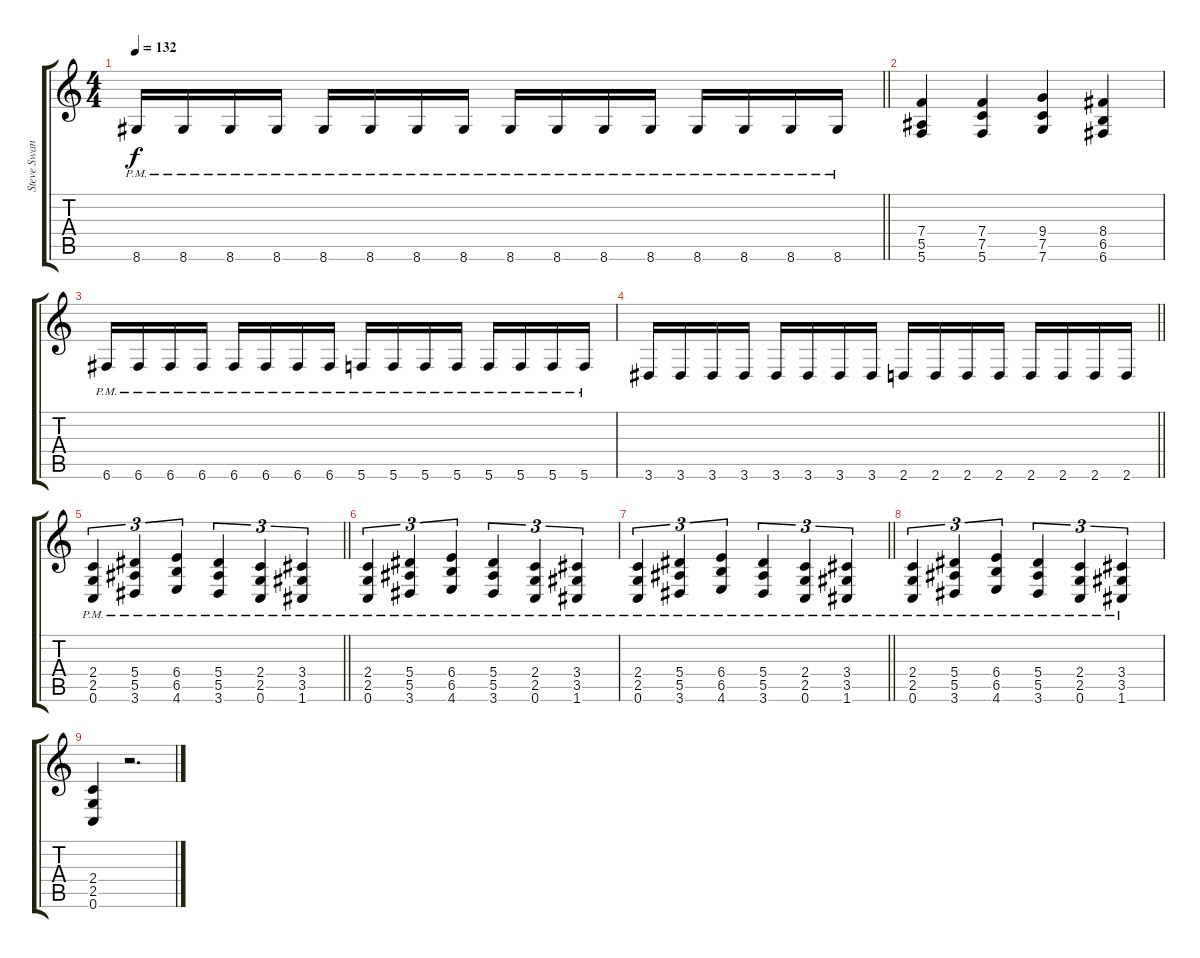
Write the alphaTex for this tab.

\track ("Steve Swanson 2" "Steve Swan") {instrument distortionguitar}
\staff {score tabs}
\tuning (C4 G3 Eb3 Bb2 F2 C2) {hide}
\ts (4 4)
\tempo 132
\clef g2
\barLineRight lightlight
\ks c
8.6{pm}.16{dy f} 8.6{pm}.16 8.6{pm}.16 8.6{pm}.16 8.6{pm}.16 8.6{pm}.16 8.6{pm}.16 8.6{pm}.16 8.6{pm}.16 8.6{pm}.16 8.6{pm}.16 8.6{pm}.16 8.6{pm}.16 8.6{pm}.16 8.6{pm}.16 8.6{pm}.16 |
(7.4 5.5 5.6).4 (7.4 7.5 5.6).4 (9.4 7.5 7.6).4 (8.4 6.5 6.6).4 |
6.6{pm}.16 6.6{pm}.16 6.6{pm}.16 6.6{pm}.16 6.6{pm}.16 6.6{pm}.16 6.6{pm}.16 6.6{pm}.16 5.6{pm}.16 5.6{pm}.16 5.6{pm}.16 5.6{pm}.16 5.6{pm}.16 5.6{pm}.16 5.6{pm}.16 5.6{pm}.16 |
\barLineRight lightlight
3.6.16 3.6.16 3.6.16 3.6.16 3.6.16 3.6.16 3.6.16 3.6.16 2.6.16 2.6.16 2.6.16 2.6.16 2.6.16 2.6.16 2.6.16 2.6.16 |
\barLineRight lightlight
(2.4{pm} 2.5{pm} 0.6{pm}).4{tu (3 2)} (5.4{pm} 5.5{pm} 3.6{pm}).4{tu (3 2)} (6.4{pm} 6.5{pm} 4.6{pm}).4{tu (3 2)} (5.4{pm} 5.5{pm} 3.6{pm}).4{tu (3 2)} (2.4{pm} 2.5{pm} 0.6{pm}).4{tu (3 2)} (3.4{pm} 3.5{pm} 1.6{pm}).4{tu (3 2)} |
(2.4{pm} 2.5{pm} 0.6{pm}).4{tu (3 2)} (5.4{pm} 5.5{pm} 3.6{pm}).4{tu (3 2)} (6.4{pm} 6.5{pm} 4.6{pm}).4{tu (3 2)} (5.4{pm} 5.5{pm} 3.6{pm}).4{tu (3 2)} (2.4{pm} 2.5{pm} 0.6{pm}).4{tu (3 2)} (3.4{pm} 3.5{pm} 1.6{pm}).4{tu (3 2)} |
\barLineRight lightlight
(2.4{pm} 2.5{pm} 0.6{pm}).4{tu (3 2)} (5.4{pm} 5.5{pm} 3.6{pm}).4{tu (3 2)} (6.4{pm} 6.5{pm} 4.6{pm}).4{tu (3 2)} (5.4{pm} 5.5{pm} 3.6{pm}).4{tu (3 2)} (2.4{pm} 2.5{pm} 0.6{pm}).4{tu (3 2)} (3.4{pm} 3.5{pm} 1.6{pm}).4{tu (3 2)} |
(2.4{pm} 2.5{pm} 0.6{pm}).4{tu (3 2)} (5.4{pm} 5.5{pm} 3.6{pm}).4{tu (3 2)} (6.4{pm} 6.5{pm} 4.6{pm}).4{tu (3 2)} (5.4{pm} 5.5{pm} 3.6{pm}).4{tu (3 2)} (2.4{pm} 2.5{pm} 0.6{pm}).4{tu (3 2)} (3.4{pm} 3.5{pm} 1.6{pm}).4{tu (3 2)} |
(2.4 2.5 0.6).4 r.2{d}
